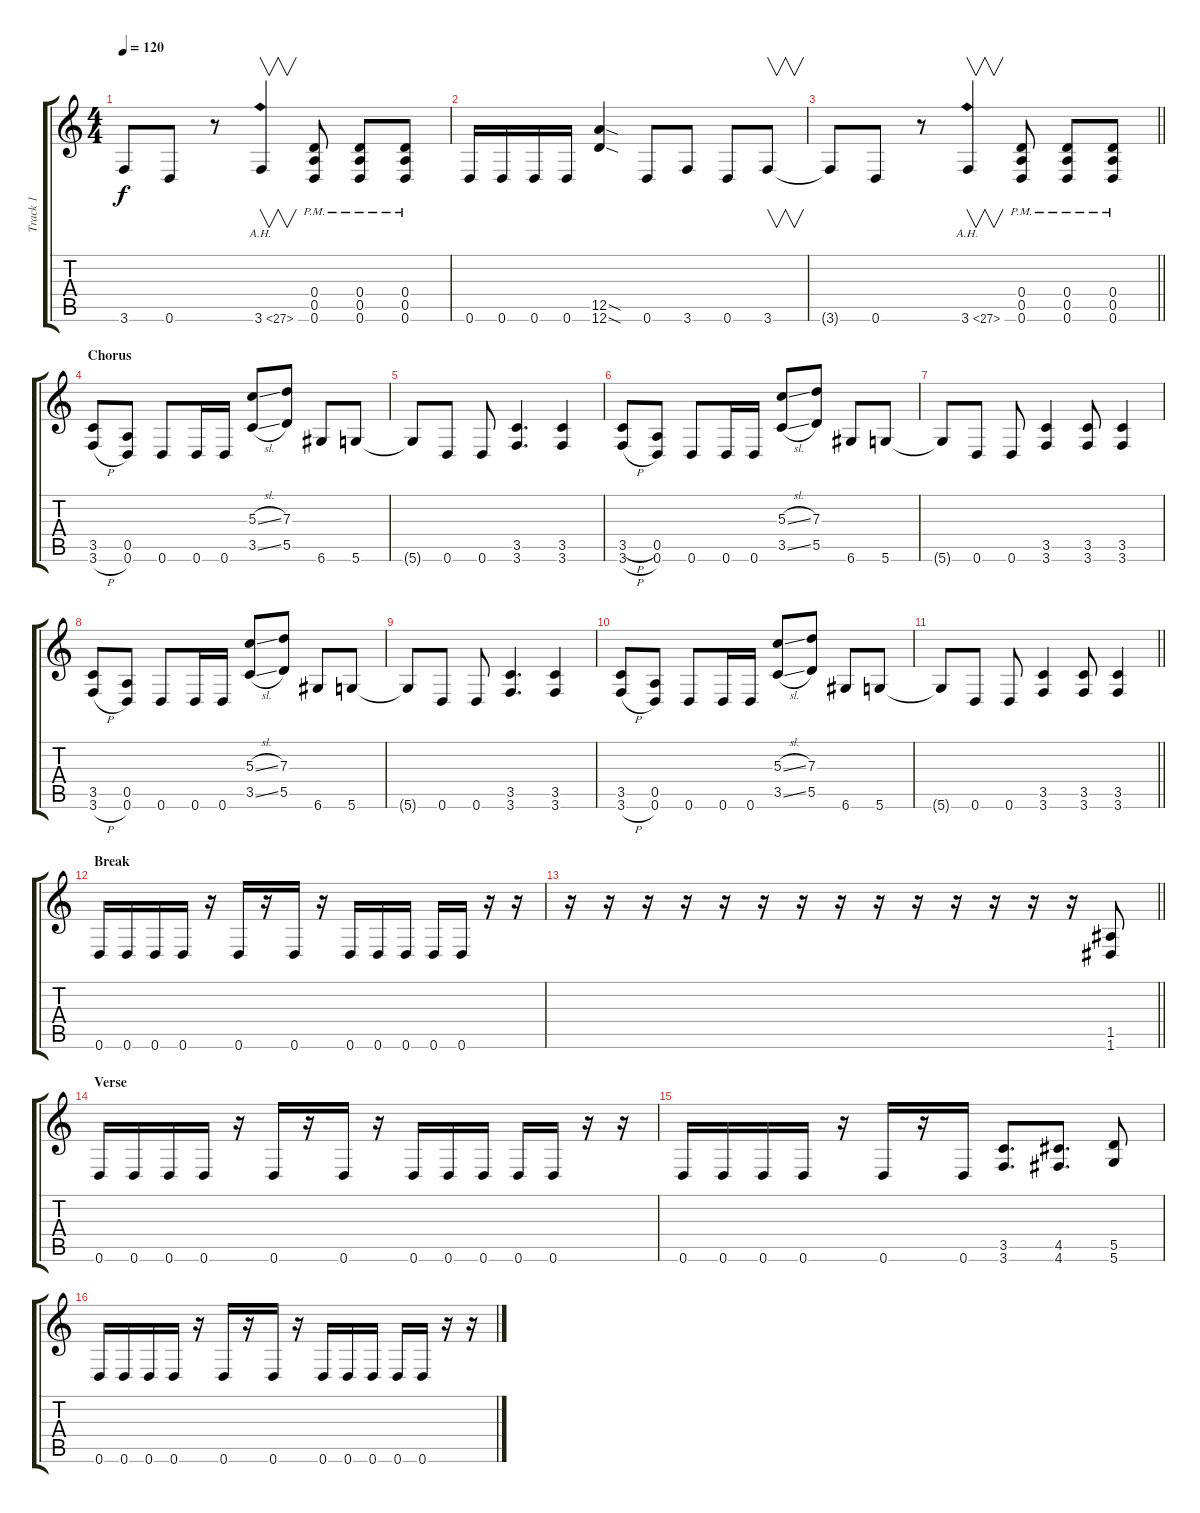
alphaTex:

\track ("Track 1" "Track 1") {instrument distortionguitar}
\staff {score tabs}
\tuning (E4 B3 G3 D3 A2 D2) {hide}
\ts (4 4)
\tempo 120
\clef g2
\ks c
3.6{t}.8{dy f} 0.6.8 r.8 3.6{ah 24}.4{v} (0.4{pm} 0.5{pm} 0.6{pm}).8 (0.4{pm} 0.5{pm} 0.6{pm}).8 (0.4{pm} 0.5{pm} 0.6{pm}).8 |
0.6.16 0.6.16 0.6.16 0.6.16 (12.5{sod} 12.6{sod}).4 0.6.8 3.6.8 0.6.8 3.6.8{v} |
\barLineRight lightlight
3.6{t}.8 0.6.8 r.8 3.6{ah 24}.4{v} (0.4{pm} 0.5{pm} 0.6{pm}).8 (0.4{pm} 0.5{pm} 0.6{pm}).8 (0.4{pm} 0.5{pm} 0.6{pm}).8 |
\section ("" "Chorus")
(3.5 3.6{h}).8 (0.5 0.6).8 0.6.8 0.6.16 0.6.16 (5.3{sl} 3.5{sl}).8 (7.3 5.5).8 6.6.8 5.6.8 |
5.6{t}.8 0.6.8 0.6.8 (3.5 3.6).4{d} (3.5 3.6).4 |
(3.5{h} 3.6{h}).8 (0.5 0.6).8 0.6.8 0.6.16 0.6.16 (5.3{sl} 3.5{sl}).8 (7.3 5.5).8 6.6.8 5.6.8 |
5.6{t}.8 0.6.8 0.6.8 (3.5 3.6).4 (3.5 3.6).8 (3.5 3.6).4 |
(3.5 3.6{h}).8 (0.5 0.6).8 0.6.8 0.6.16 0.6.16 (5.3{sl} 3.5{sl}).8 (7.3 5.5).8 6.6.8 5.6.8 |
5.6{t}.8 0.6.8 0.6.8 (3.5 3.6).4{d} (3.5 3.6).4 |
(3.5 3.6{h}).8 (0.5 0.6).8 0.6.8 0.6.16 0.6.16 (5.3{sl} 3.5{sl}).8 (7.3 5.5).8 6.6.8 5.6.8 |
\barLineRight lightlight
5.6{t}.8 0.6.8 0.6.8 (3.5 3.6).4 (3.5 3.6).8 (3.5 3.6).4 |
\section ("" "Break")
0.6.16 0.6.16 0.6.16 0.6.16 r.16 0.6.16 r.16 0.6.16 r.16 0.6.16 0.6.16 0.6.16 0.6.16 0.6.16 r.16 r.16 |
\barLineRight lightlight
r.16 r.16 r.16 r.16 r.16 r.16 r.16 r.16 r.16 r.16 r.16 r.16 r.16 r.16 (1.5 1.6).8 |
\section ("" "Verse")
0.6.16 0.6.16 0.6.16 0.6.16 r.16 0.6.16 r.16 0.6.16 r.16 0.6.16 0.6.16 0.6.16 0.6.16 0.6.16 r.16 r.16 |
0.6.16 0.6.16 0.6.16 0.6.16 r.16 0.6.16 r.16 0.6.16 (3.5 3.6).8{d} (4.5 4.6).8{d} (5.5 5.6).8 |
0.6.16 0.6.16 0.6.16 0.6.16 r.16 0.6.16 r.16 0.6.16 r.16 0.6.16 0.6.16 0.6.16 0.6.16 0.6.16 r.16 r.16
